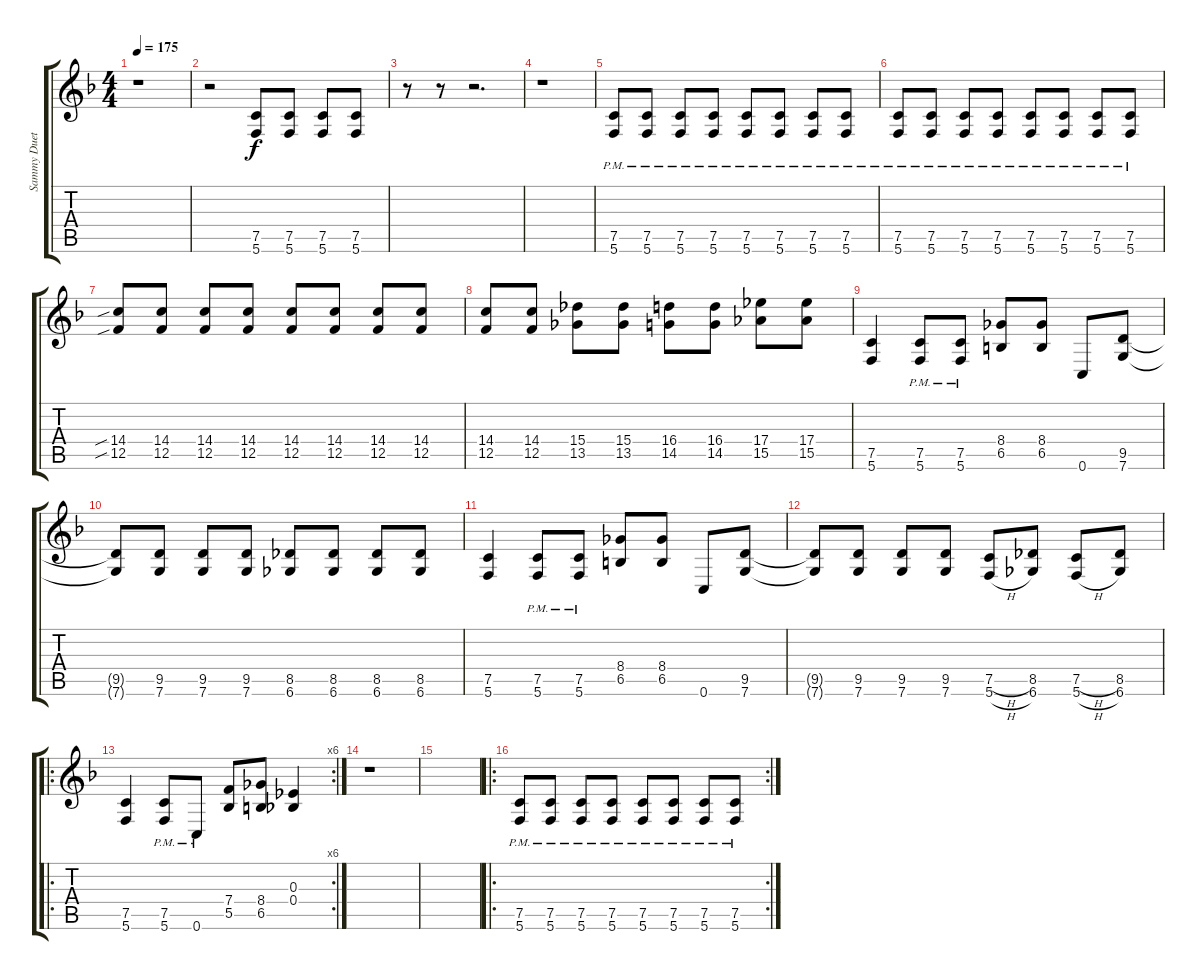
\track ("Sammy Duet" "Sammy Duet") {instrument distortionguitar}
\staff {score tabs}
\tuning (C4 G3 Eb3 Bb2 F2 C2) {hide}
\ts (4 4)
\tempo 175
\clef g2
\ks f
r.1{dy f instrument distortionguitar} |
r.2 (7.5 5.6).8 (7.5 5.6).8 (7.5 5.6).8 (7.5 5.6).8 |
r.8 r.8 r.2{d} |
r.1 |
(7.5{pm} 5.6{pm}).8 (7.5{pm} 5.6{pm}).8 (7.5{pm} 5.6{pm}).8 (7.5{pm} 5.6{pm}).8 (7.5{pm} 5.6{pm}).8 (7.5{pm} 5.6{pm}).8 (7.5{pm} 5.6{pm}).8 (7.5{pm} 5.6{pm}).8 |
(7.5{pm} 5.6{pm}).8 (7.5{pm} 5.6{pm}).8 (7.5{pm} 5.6{pm}).8 (7.5{pm} 5.6{pm}).8 (7.5{pm} 5.6{pm}).8 (7.5{pm} 5.6{pm}).8 (7.5{pm} 5.6{pm}).8 (7.5{pm} 5.6{pm}).8 |
(14.4{sib} 12.5{sib}).8 (14.4 12.5).8 (14.4 12.5).8 (14.4 12.5).8 (14.4 12.5).8 (14.4 12.5).8 (14.4 12.5).8 (14.4 12.5).8 |
(14.4 12.5).8 (14.4 12.5).8 (15.4 13.5).8 (15.4 13.5).8 (16.4 14.5).8 (16.4 14.5).8 (17.4 15.5).8 (17.4 15.5).8 |
(7.5 5.6).4 (7.5{pm} 5.6{pm}).8 (7.5{pm} 5.6{pm}).8 (8.4 6.5).8 (8.4 6.5).8 0.6.8 (9.5 7.6).8 |
(9.5{t} 7.6{t}).8 (9.5 7.6).8 (9.5 7.6).8 (9.5 7.6).8 (8.5 6.6).8 (8.5 6.6).8 (8.5 6.6).8 (8.5 6.6).8 |
(7.5 5.6).4 (7.5{pm} 5.6{pm}).8 (7.5{pm} 5.6{pm}).8 (8.4 6.5).8 (8.4 6.5).8 0.6.8 (9.5 7.6).8 |
(9.5{t} 7.6{t}).8 (9.5 7.6).8 (9.5 7.6).8 (9.5 7.6).8 (7.5{h} 5.6{h}).8 (8.5 6.6).8 (7.5{h} 5.6{h}).8 (8.5 6.6).8 |
\ro
\rc 6
(7.5 5.6).4 (7.5{pm} 5.6{pm}).8 0.6{pm}.8 (7.4 5.5).8 (8.4 6.5).8 (0.3 0.4).4 |
r.1 |
|
\ro
\rc 2
(7.5{pm} 5.6{pm}).8 (7.5{pm} 5.6{pm}).8 (7.5{pm} 5.6{pm}).8 (7.5{pm} 5.6{pm}).8 (7.5{pm} 5.6{pm}).8 (7.5{pm} 5.6{pm}).8 (7.5{pm} 5.6{pm}).8 (7.5{pm} 5.6{pm}).8
